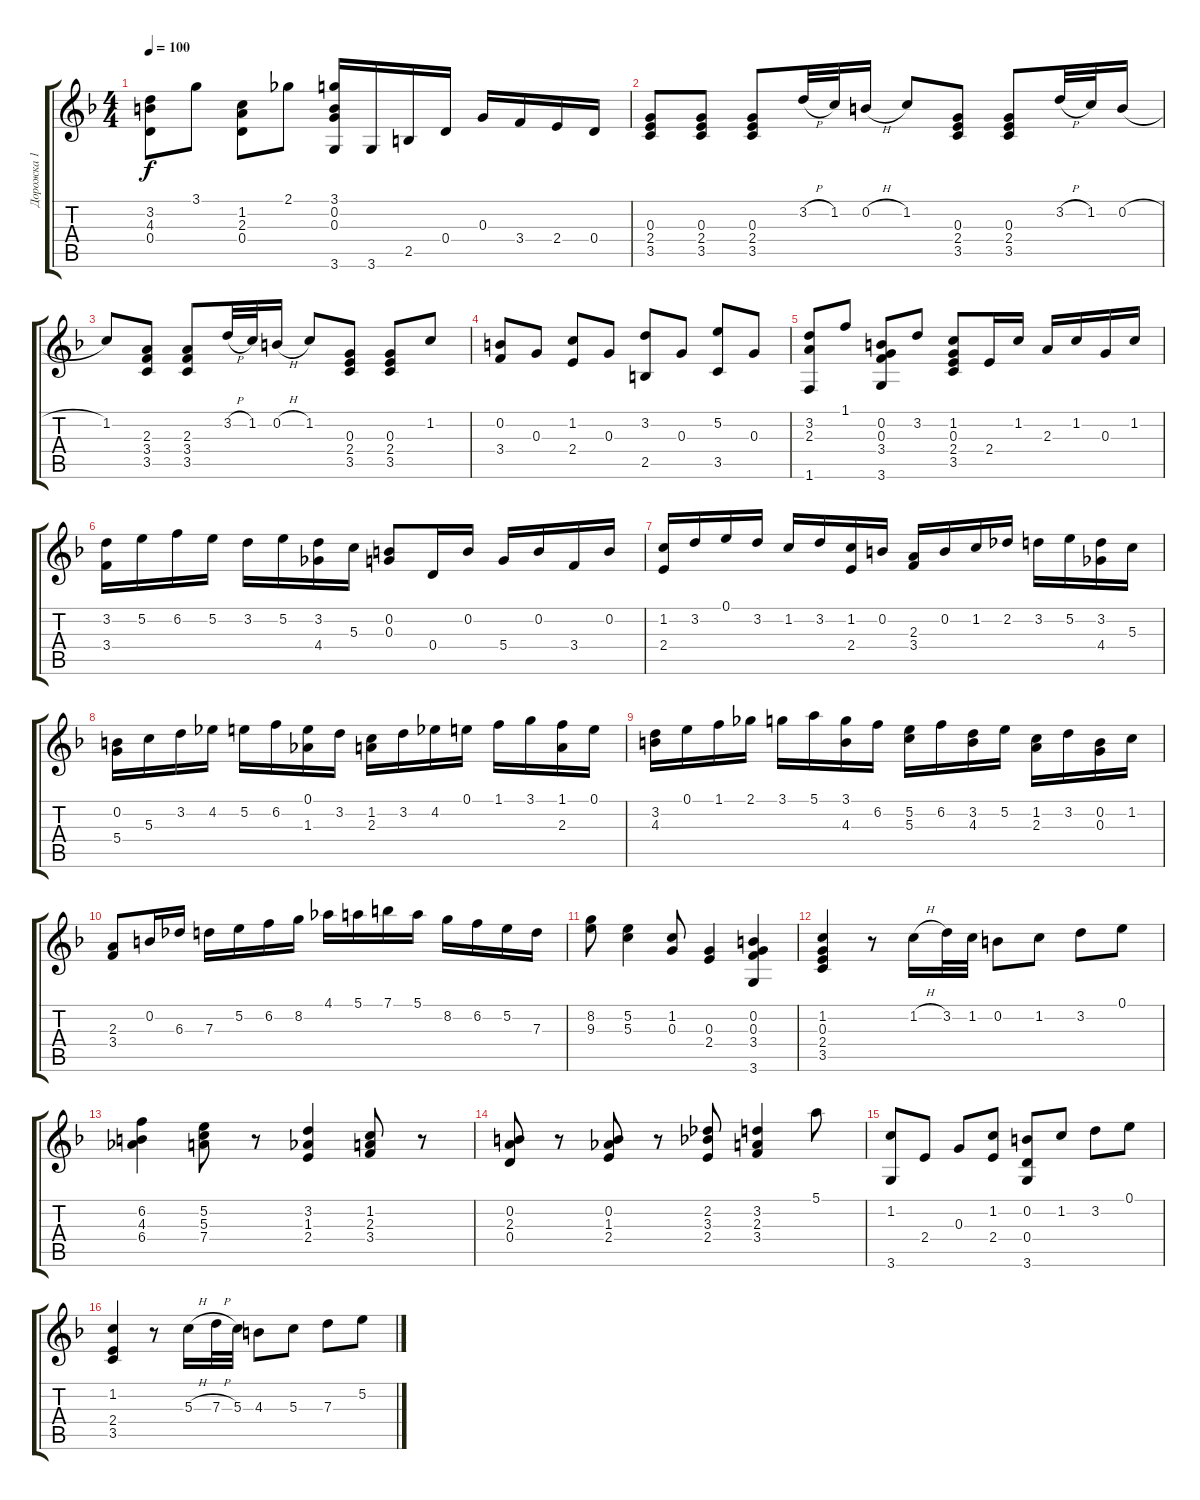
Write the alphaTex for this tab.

\track ("Дорожка 1" "Дорожка 1") {instrument acousticguitarsteel}
\staff {score tabs}
\tuning (E4 B3 G3 D3 A2 E2) {hide}
\ts (4 4)
\tempo 100
\clef g2
\ks f
(3.2 4.3 0.4).8{dy f} 3.1.8 (1.2 2.3 0.4).8 2.1.8 (3.1 0.2 0.3 3.6).16 3.6.16 2.5.16 0.4.16 0.3.16 3.4.16 2.4.16 0.4.16 |
(0.3 2.4 3.5).8 (0.3 2.4 3.5).8 (0.3 2.4 3.5).8 3.2{h}.32 1.2.32 0.2{h}.16 1.2.8 (0.3 2.4 3.5).8 (0.3 2.4 3.5).8 3.2{h}.32 1.2.32 0.2{h}.16 |
1.2.8 (2.3 3.4 3.5).8 (2.3 3.4 3.5).8 3.2{h}.32 1.2.32 0.2{h}.16 1.2.8 (0.3 2.4 3.5).8 (0.3 2.4 3.5).8 1.2.8 |
(0.2 3.4).8 0.3.8 (1.2 2.4).8 0.3.8 (3.2 2.5).8 0.3.8 (5.2 3.5).8 0.3.8 |
(3.2 2.3 1.6).8 1.1.8 (0.2 0.3 3.4 3.6).8 3.2.8 (1.2 0.3 2.4 3.5).8 2.4.16 1.2.16 2.3.16 1.2.16 0.3.16 1.2.16 |
(3.2 3.4).16 5.2.16 6.2.16 5.2.16 3.2.16 5.2.16 (3.2 4.4).16 5.3.16 (0.2 0.3).8 0.4.16 0.2.16 5.4.16 0.2.16 3.4.16 0.2.16 |
(1.2 2.4).16 3.2.16 0.1.16 3.2.16 1.2.16 3.2.16 (1.2 2.4).16 0.2.16 (2.3 3.4).16 0.2.16 1.2.16 2.2.16 3.2.16 5.2.16 (3.2 4.4).16 5.3.16 |
(0.2 5.4).16 5.3.16 3.2.16 4.2.16 5.2.16 6.2.16 (0.1 1.3).16 3.2.16 (1.2 2.3).16 3.2.16 4.2.16 0.1.16 1.1.16 3.1.16 (1.1 2.3).16 0.1.16 |
(3.2 4.3).16 0.1.16 1.1.16 2.1.16 3.1.16 5.1.16 (3.1 4.3).16 6.2.16 (5.2 5.3).16 6.2.16 (3.2 4.3).16 5.2.16 (1.2 2.3).16 3.2.16 (0.2 0.3).16 1.2.16 |
(2.3 3.4).8 0.2.16 6.3.16 7.3.16 5.2.16 6.2.16 8.2.16 4.1.16 5.1.16 7.1.16 5.1.16 8.2.16 6.2.16 5.2.16 7.3.16 |
(8.2 9.3).8 (5.2 5.3).4 (1.2 0.3).8 (0.3 2.4).4 (0.2 0.3 3.4 3.6).4 |
(1.2 0.3 2.4 3.5).4 r.8 1.2{h}.16 3.2.32 1.2.32 0.2.8 1.2.8 3.2.8 0.1.8 |
(6.2 4.3 6.4).4 (5.2 5.3 7.4).8 r.8 (3.2 1.3 2.4).4 (1.2 2.3 3.4).8 r.8 |
(0.2 2.3 0.4).8 r.8 (0.2 1.3 2.4).8 r.8 (2.2 3.3 2.4).8 (3.2 2.3 3.4).4 5.1.8 |
(1.2 3.6).8 2.4.8 0.3.8 (1.2 2.4).8 (0.2 0.4 3.6).8 1.2.8 3.2.8 0.1.8 |
(1.2 2.4 3.5).4 r.8 5.3{h}.16 7.3{h}.32 5.3.32 4.3.8 5.3.8 7.3.8 5.2.8
